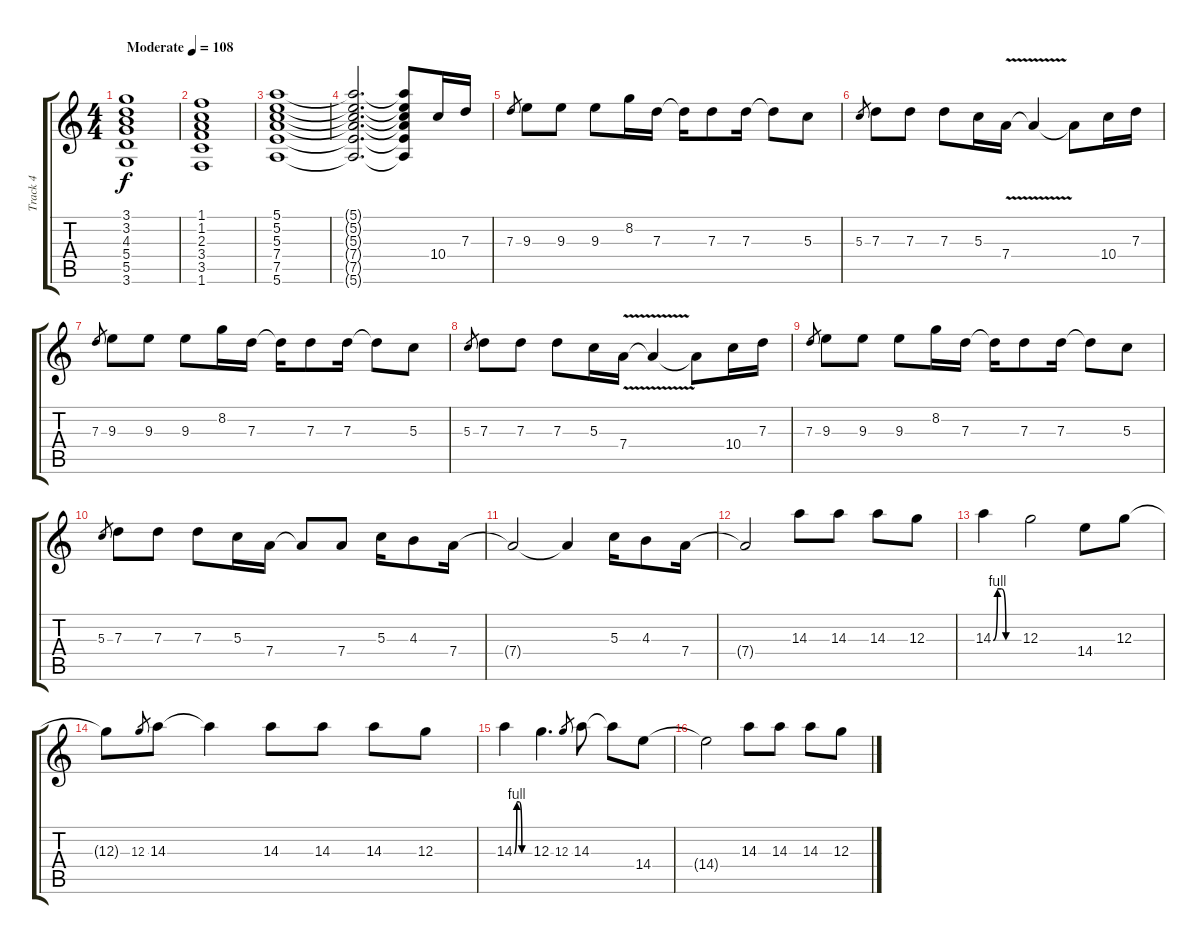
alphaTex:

\track ("Track 4" "Track 4") {instrument distortionguitar}
\staff {score tabs}
\tuning (E4 B3 G3 D3 A2 E2) {hide}
\ts (4 4)
\tempo (108 "Moderate")
\clef g2
\ks c
(3.1 3.2 4.3 5.4 5.5 3.6).1{dy f instrument distortionguitar} |
(1.1 1.2 2.3 3.4 3.5 1.6).1 |
(5.1 5.2 5.3 7.4 7.5 5.6).1 |
(5.1{t} 5.2{t} 5.3{t} 7.4{t} 7.5{t} 5.6{t}).2{d} (5.1{t} 5.2{t} 5.3{t} 7.4{t} 7.5{t} 5.6{t}).8 10.4.16 7.3.16 |
7.3.8{gr} 9.3.8 9.3.8 9.3.8 8.2.16 7.3.16 7.3{t}.16 7.3.8 7.3.16 7.3{t}.8 5.3.8 |
5.3.8{gr} 7.3.8 7.3.8 7.3.8 5.3.16 7.4{v}.16 7.4{t}.4 7.4{t}.8 10.4.16 7.3.16 |
7.3.8{gr} 9.3.8 9.3.8 9.3.8 8.2.16 7.3.16 7.3{t}.16 7.3.8 7.3.16 7.3{t}.8 5.3.8 |
5.3.8{gr} 7.3.8 7.3.8 7.3.8 5.3.16 7.4{v}.16 7.4{t}.4 7.4{t}.8 10.4.16 7.3.16 |
7.3.8{gr} 9.3.8 9.3.8 9.3.8 8.2.16 7.3.16 7.3{t}.16 7.3.8 7.3.16 7.3{t}.8 5.3.8 |
5.3.8{gr} 7.3.8 7.3.8 7.3.8 5.3.16 7.4.16 7.4{t}.8 7.4.8 5.3.16 4.3.8 7.4.16 |
7.4{t}.2 7.4{t}.4 5.3.16 4.3.8 7.4.16 |
7.4{t}.2 14.3.8 14.3.8 14.3.8 12.3.8 |
14.3{be (custom 0 0 10 4 20 4 30 0 60 0)}.4 12.3.2 14.4.8 12.3.8 |
12.3{t}.8 12.3.8{gr} 14.3.8 14.3{t}.4 14.3.8 14.3.8 14.3.8 12.3.8 |
14.3{be (custom 0 0 10 4 20 4 30 0 60 0)}.4 12.3.4{d} 12.3.8{gr} 14.3.8 14.3{t}.8 14.4.8 |
14.4{t}.2 14.3.8 14.3.8 14.3.8 12.3.8
